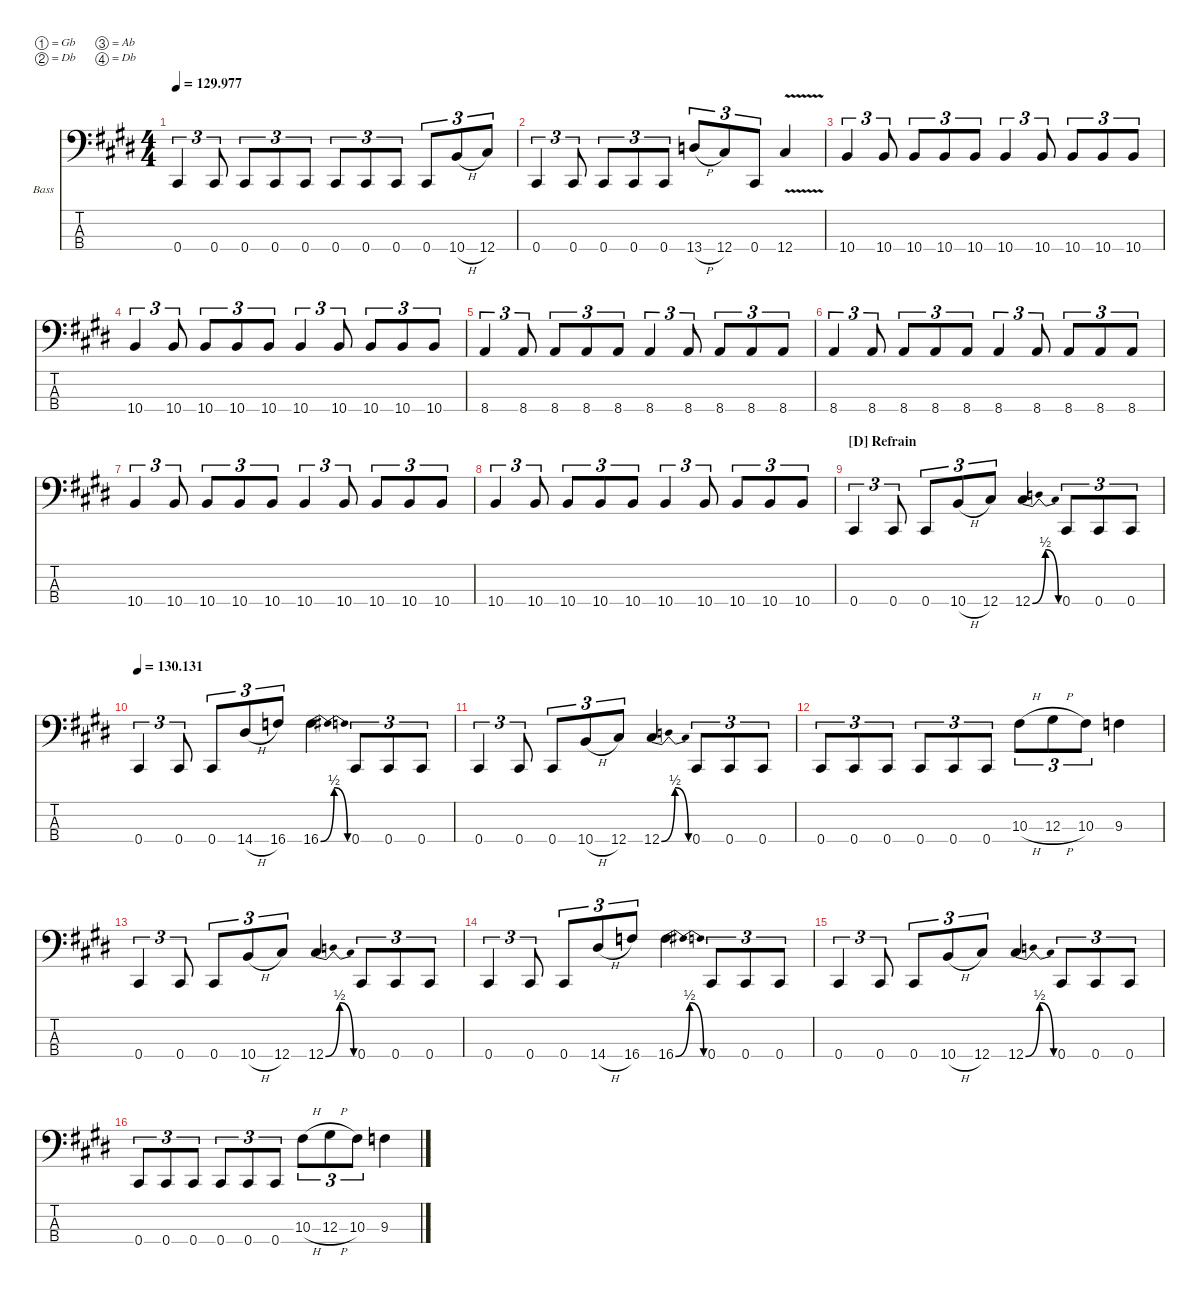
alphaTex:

\defaultSystemsLayout 4
\hideDynamics
\bracketExtendMode nobrackets
\firstSystemTrackNameOrientation horizontal
\track ("BASSE" "Bass") {defaultSystemsLayout 4 instrument electricbasspick}
\staff {score tabs}
\tuning (Gb2 Db2 Ab1 Db1)
\ts (4 4)
\tempo
129.977
\accidentals auto
\clef f4
\ottava regular
\simile none
\ks e
0.4{acc #}.4{tu (3 2) dy mf beam Up} 0.4{acc #}.8{tu (3 2) beam Up} 0.4{acc #}.8{tu (3 2) beam Up} 0.4{acc #}.8{tu (3 2) beam Up} 0.4{acc #}.8{tu (3 2) beam Up} 0.4{acc #}.8{tu (3 2) beam Up} 0.4{acc #}.8{tu (3 2) beam Up} 0.4{acc #}.8{tu (3 2) beam Up} 0.4{acc #}.8{tu (3 2) beam Up} 10.4{h acc forcenatural}.8{tu (3 2) beam Up} 12.4{acc #}.8{tu (3 2) beam Up} |
0.4{acc #}.4{tu (3 2) beam Up} 0.4{acc #}.8{tu (3 2) beam Up} 0.4{acc #}.8{tu (3 2) beam Up} 0.4{acc #}.8{tu (3 2) beam Up} 0.4{acc #}.8{tu (3 2) beam Up} 13.4{h acc forcenatural}.8{tu (3 2) beam Up} 12.4{acc #}.8{tu (3 2) beam Up} 0.4{acc #}.8{tu (3 2) beam Up} 12.4{v acc #}.4{beam Up} |
10.4{acc forcenatural}.4{tu (3 2) beam Up} 10.4{acc forcenatural}.8{tu (3 2) beam Up} 10.4{acc forcenatural}.8{tu (3 2) beam Up} 10.4{acc forcenatural}.8{tu (3 2) beam Up} 10.4{acc forcenatural}.8{tu (3 2) beam Up} 10.4{acc forcenatural}.4{tu (3 2) beam Up} 10.4{acc forcenatural}.8{tu (3 2) beam Up} 10.4{acc forcenatural}.8{tu (3 2) beam Up} 10.4{acc forcenatural}.8{tu (3 2) beam Up} 10.4{acc forcenatural}.8{tu (3 2) beam Up} |
10.4{acc forcenatural}.4{tu (3 2) beam Up} 10.4{acc forcenatural}.8{tu (3 2) beam Up} 10.4{acc forcenatural}.8{tu (3 2) beam Up} 10.4{acc forcenatural}.8{tu (3 2) beam Up} 10.4{acc forcenatural}.8{tu (3 2) beam Up} 10.4{acc forcenatural}.4{tu (3 2) beam Up} 10.4{acc forcenatural}.8{tu (3 2) beam Up} 10.4{acc forcenatural}.8{tu (3 2) beam Up} 10.4{acc forcenatural}.8{tu (3 2) beam Up} 10.4{acc forcenatural}.8{tu (3 2) beam Up} |
8.4{acc forcenatural}.4{tu (3 2) beam Up} 8.4{acc forcenatural}.8{tu (3 2) beam Up} 8.4{acc forcenatural}.8{tu (3 2) beam Up} 8.4{acc forcenatural}.8{tu (3 2) beam Up} 8.4{acc forcenatural}.8{tu (3 2) beam Up} 8.4{acc forcenatural}.4{tu (3 2) beam Up} 8.4{acc forcenatural}.8{tu (3 2) beam Up} 8.4{acc forcenatural}.8{tu (3 2) beam Up} 8.4{acc forcenatural}.8{tu (3 2) beam Up} 8.4{acc forcenatural}.8{tu (3 2) beam Up} |
8.4{acc forcenatural}.4{tu (3 2) beam Up} 8.4{acc forcenatural}.8{tu (3 2) beam Up} 8.4{acc forcenatural}.8{tu (3 2) beam Up} 8.4{acc forcenatural}.8{tu (3 2) beam Up} 8.4{acc forcenatural}.8{tu (3 2) beam Up} 8.4{acc forcenatural}.4{tu (3 2) beam Up} 8.4{acc forcenatural}.8{tu (3 2) beam Up} 8.4{acc forcenatural}.8{tu (3 2) beam Up} 8.4{acc forcenatural}.8{tu (3 2) beam Up} 8.4{acc forcenatural}.8{tu (3 2) beam Up} |
10.4{acc forcenatural}.4{tu (3 2) beam Up} 10.4{acc forcenatural}.8{tu (3 2) beam Up} 10.4{acc forcenatural}.8{tu (3 2) beam Up} 10.4{acc forcenatural}.8{tu (3 2) beam Up} 10.4{acc forcenatural}.8{tu (3 2) beam Up} 10.4{acc forcenatural}.4{tu (3 2) beam Up} 10.4{acc forcenatural}.8{tu (3 2) beam Up} 10.4{acc forcenatural}.8{tu (3 2) beam Up} 10.4{acc forcenatural}.8{tu (3 2) beam Up} 10.4{acc forcenatural}.8{tu (3 2) beam Up} |
10.4{acc forcenatural}.4{tu (3 2) beam Up} 10.4{acc forcenatural}.8{tu (3 2) beam Up} 10.4{acc forcenatural}.8{tu (3 2) beam Up} 10.4{acc forcenatural}.8{tu (3 2) beam Up} 10.4{acc forcenatural}.8{tu (3 2) beam Up} 10.4{acc forcenatural}.4{tu (3 2) beam Up} 10.4{acc forcenatural}.8{tu (3 2) beam Up} 10.4{acc forcenatural}.8{tu (3 2) beam Up} 10.4{acc forcenatural}.8{tu (3 2) beam Up} 10.4{acc forcenatural}.8{tu (3 2) beam Up} |
\section ("D" "Refrain")
0.4{acc #}.4{tu (3 2) beam Up} 0.4{acc #}.8{tu (3 2) beam Up} 0.4{acc #}.8{tu (3 2) beam Up} 10.4{h acc forcenatural}.8{tu (3 2) beam Up} 12.4{acc #}.8{tu (3 2) beam Up} 12.4{be (bendrelease 0 0 9.6 2 20.4 2 30 0) acc #}.4{beam Up} 0.4{acc #}.8{tu (3 2) beam Up} 0.4{acc #}.8{tu (3 2) beam Up} 0.4{acc #}.8{tu (3 2) beam Up} |
\tempo
130.131 0.4{acc #}.4{tu (3 2) beam Up} 0.4{acc #}.8{tu (3 2) beam Up} 0.4{acc #}.8{tu (3 2) beam Up} 14.4{h acc #}.8{tu (3 2) beam Up} 16.4{acc forcenatural}.8{tu (3 2) beam Up} 16.4{be (bendrelease 0 0 9.6 2 20.4 2 30 0) acc forcenatural}.4{beam Down} 0.4{acc #}.8{tu (3 2) beam Up} 0.4{acc #}.8{tu (3 2) beam Up} 0.4{acc #}.8{tu (3 2) beam Up} |
0.4{acc #}.4{tu (3 2) beam Up} 0.4{acc #}.8{tu (3 2) beam Up} 0.4{acc #}.8{tu (3 2) beam Up} 10.4{h acc forcenatural}.8{tu (3 2) beam Up} 12.4{acc #}.8{tu (3 2) beam Up} 12.4{be (bendrelease 0 0 9.6 2 20.4 2 30 0) acc #}.4{beam Up} 0.4{acc #}.8{tu (3 2) beam Up} 0.4{acc #}.8{tu (3 2) beam Up} 0.4{acc #}.8{tu (3 2) beam Up} |
0.4{acc #}.8{tu (3 2) beam Up} 0.4{acc #}.8{tu (3 2) beam Up} 0.4{acc #}.8{tu (3 2) beam Up} 0.4{acc #}.8{tu (3 2) beam Up} 0.4{acc #}.8{tu (3 2) beam Up} 0.4{acc #}.8{tu (3 2) beam Up} 10.3{h acc #}.8{tu (3 2) beam Down} 12.3{h acc #}.8{tu (3 2) beam Down} 10.3{acc #}.8{tu (3 2) beam Down} 9.3{acc forcenatural}.4{beam Down} |
0.4{acc #}.4{tu (3 2) beam Up} 0.4{acc #}.8{tu (3 2) beam Up} 0.4{acc #}.8{tu (3 2) beam Up} 10.4{h acc forcenatural}.8{tu (3 2) beam Up} 12.4{acc #}.8{tu (3 2) beam Up} 12.4{be (bendrelease 0 0 9.6 2 20.4 2 30 0) acc #}.4{beam Up} 0.4{acc #}.8{tu (3 2) beam Up} 0.4{acc #}.8{tu (3 2) beam Up} 0.4{acc #}.8{tu (3 2) beam Up} |
0.4{acc #}.4{tu (3 2) beam Up} 0.4{acc #}.8{tu (3 2) beam Up} 0.4{acc #}.8{tu (3 2) beam Up} 14.4{h acc #}.8{tu (3 2) beam Up} 16.4{acc forcenatural}.8{tu (3 2) beam Up} 16.4{be (bendrelease 0 0 9.6 2 20.4 2 30 0) acc forcenatural}.4{beam Down} 0.4{acc #}.8{tu (3 2) beam Up} 0.4{acc #}.8{tu (3 2) beam Up} 0.4{acc #}.8{tu (3 2) beam Up} |
0.4{acc #}.4{tu (3 2) beam Up} 0.4{acc #}.8{tu (3 2) beam Up} 0.4{acc #}.8{tu (3 2) beam Up} 10.4{h acc forcenatural}.8{tu (3 2) beam Up} 12.4{acc #}.8{tu (3 2) beam Up} 12.4{be (bendrelease 0 0 9.6 2 20.4 2 30 0) acc #}.4{beam Up} 0.4{acc #}.8{tu (3 2) beam Up} 0.4{acc #}.8{tu (3 2) beam Up} 0.4{acc #}.8{tu (3 2) beam Up} |
0.4{acc #}.8{tu (3 2) beam Up} 0.4{acc #}.8{tu (3 2) beam Up} 0.4{acc #}.8{tu (3 2) beam Up} 0.4{acc #}.8{tu (3 2) beam Up} 0.4{acc #}.8{tu (3 2) beam Up} 0.4{acc #}.8{tu (3 2) beam Up} 10.3{h acc #}.8{tu (3 2) beam Down} 12.3{h acc #}.8{tu (3 2) beam Down} 10.3{acc #}.8{tu (3 2) beam Down} 9.3{acc forcenatural}.4{beam Down}
